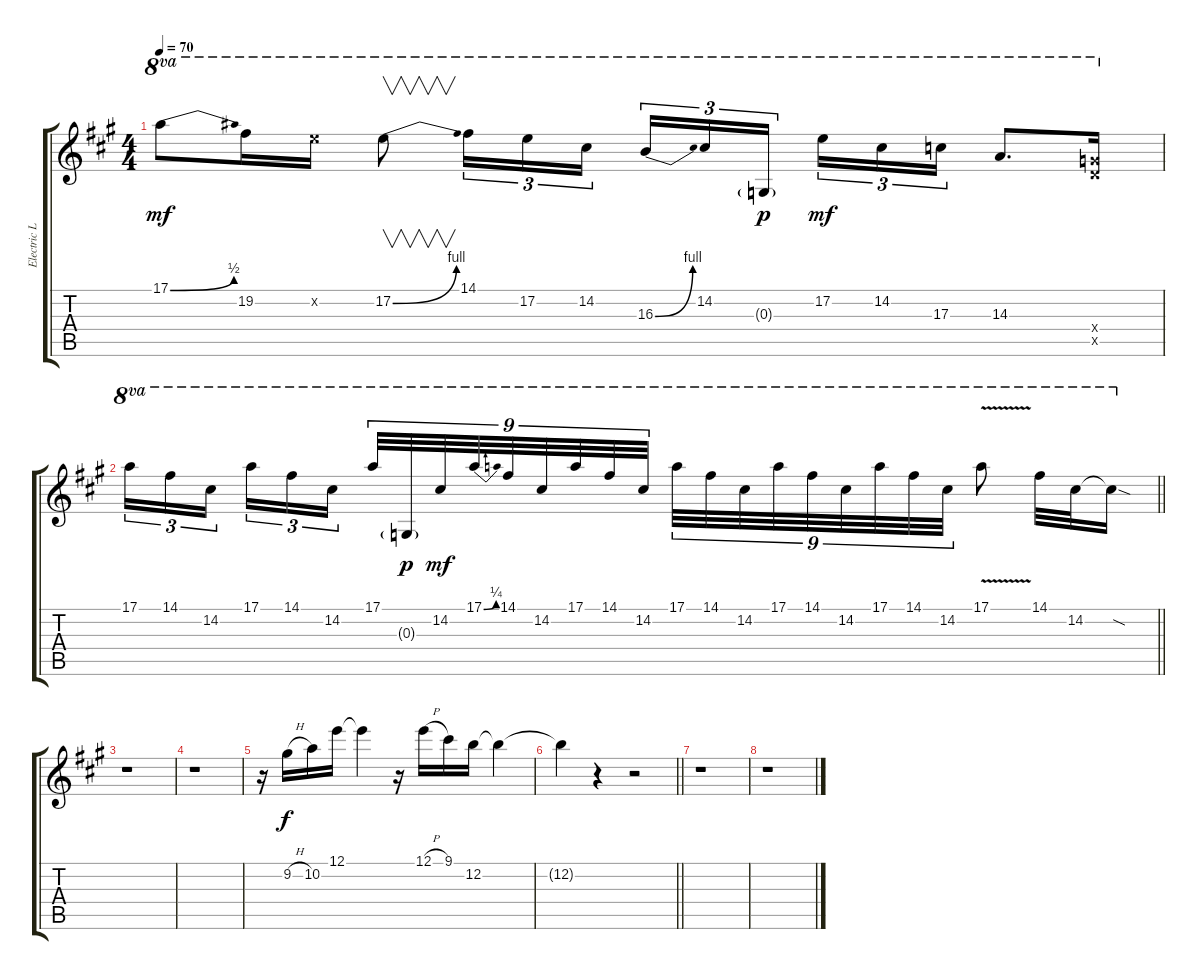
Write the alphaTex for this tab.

\track ("Electric Lead, Distortion" "Electric L") {instrument distortionguitar}
\staff {score tabs}
\tuning (E4 B3 G3 D3 A2 E2) {hide}
\ts (4 4)
\tempo 70
\clef g2
\ks a
17.1{be (bend 0 0 60 2)}.8{ot 8va dy mf} 19.2.16{ot 8va} 17.2{x}.16{ot 8va} 17.2{be (bend 0 0 60 4)}.8{v ot 8va} 14.1.16{tu (3 2) ot 8va} 17.2.16{tu (3 2) ot 8va} 14.2.16{tu (3 2) ot 8va} 16.3{be (bend 0 0 60 4)}.16{tu (3 2) ot 8va} 14.2.16{tu (3 2) ot 8va} 0.3{g}.16{tu (3 2) ot 8va dy p beam splitsecondary} 17.2.16{tu (3 2) ot 8va dy mf} 14.2.16{tu (3 2) ot 8va} 17.3.16{tu (3 2) ot 8va} 14.3.8{d ot 8va} (17.4{x} 17.5{x}).16{ot 8va} |
\barLineRight lightlight
17.1.16{tu (3 2) ot 8va} 14.1.16{tu (3 2) ot 8va} 14.2.16{tu (3 2) ot 8va beam splitsecondary} 17.1.16{tu (3 2) ot 8va} 14.1.16{tu (3 2) ot 8va} 14.2.16{tu (3 2) ot 8va} 17.1.32{tu (9 8) ot 8va} 0.3{g}.32{tu (9 8) ot 8va dy p} 14.2.32{tu (9 8) ot 8va dy mf} 17.1{be (bend 0 0 60 1)}.32{tu (9 8) ot 8va} 14.1.32{tu (9 8) ot 8va} 14.2.32{tu (9 8) ot 8va} 17.1.32{tu (9 8) ot 8va} 14.1.32{tu (9 8) ot 8va} 14.2.32{tu (9 8) ot 8va} 17.1.32{tu (9 8) ot 8va} 14.1.32{tu (9 8) ot 8va} 14.2.32{tu (9 8) ot 8va} 17.1.32{tu (9 8) ot 8va} 14.1.32{tu (9 8) ot 8va} 14.2.32{tu (9 8) ot 8va} 17.1.32{tu (9 8) ot 8va} 14.1.32{tu (9 8) ot 8va} 14.2.32{tu (9 8) ot 8va} 17.1{v}.8{ot 8va} 14.1.32{ot 8va} 14.2.32{ot 8va} 14.2{sod t}.16{ot 8va} |
r.1 |
r.1 |
r.16 9.2{h}.16{dy f} 10.2.16 12.1.16 12.1{t}.4 r.16 12.1{h}.16 9.1.16 12.2.16 12.2{t}.4 |
\barLineRight lightlight
12.2{t}.4 r.4 r.2 |
r.1 |
r.1
